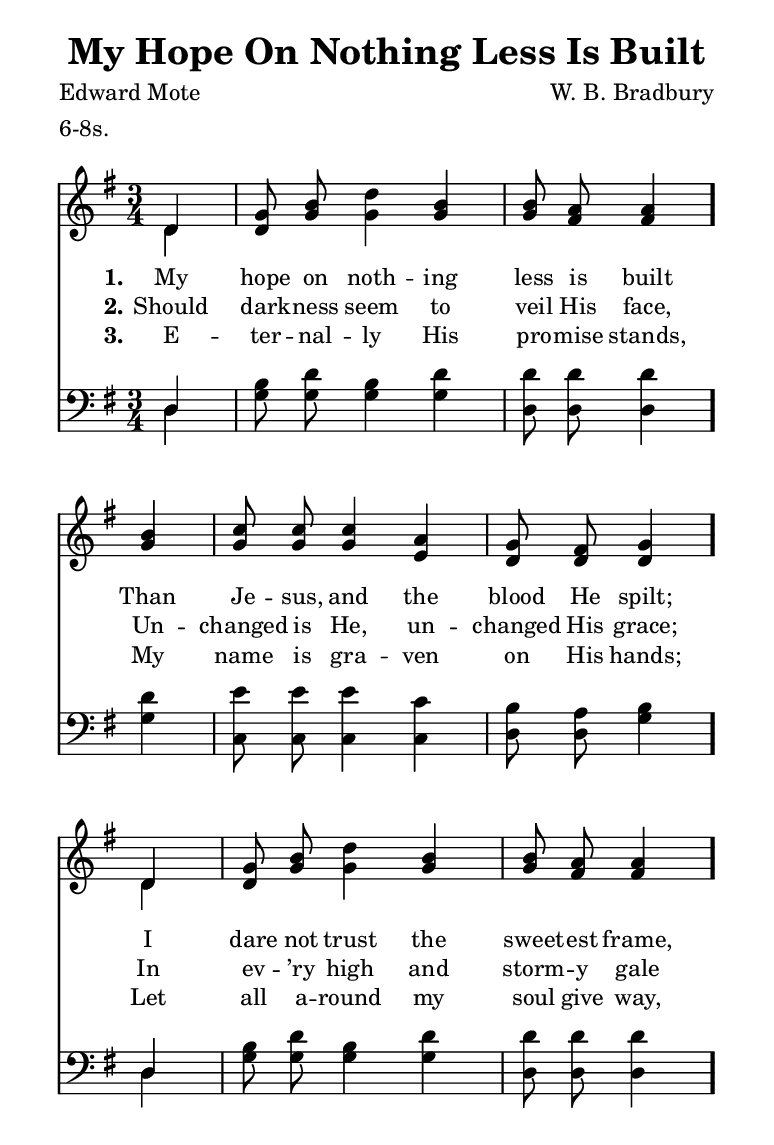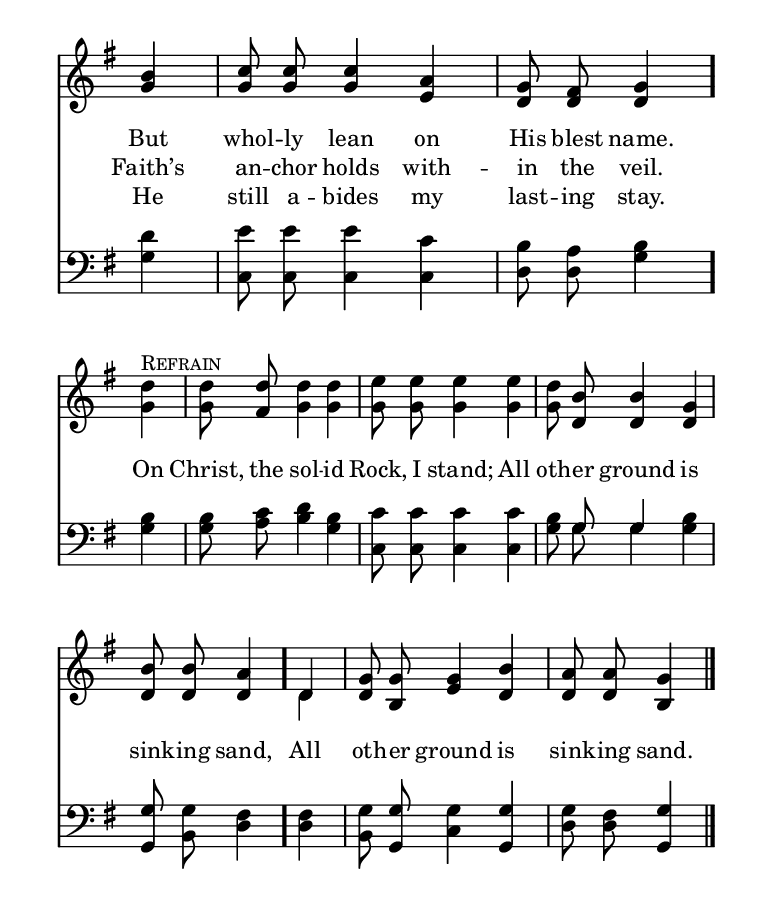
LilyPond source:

\include "common/global.ily"
\paper {
  \include "common/paper.ily"
  ragged-bottom = ##t
  ragged-last-bottom = ##t
  %systems-per-page = ##f
  page-count = ##f
}

\header{
  hymnnumber = "7"
  title = "My Hope On Nothing Less Is Built"
  tunename = "Foundation"
  meter = "6-8s."
  poet = "Edward Mote"
  composer = "W. B. Bradbury"
  %copyright = ""
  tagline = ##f
}

patternA = { c4 | c8 c8 c4 c4 | c8 c8 c4 } % all phrases

global = {
  \include "common/overrides.ily"
  \override Staff.TimeSignature.style = #'numbered
  \time 3/4
  \once \override Score.MetronomeMark.transparent = ##t
  \tempo 4 = 66
  \key g \major
  \partial 4
  \autoBeamOff
}

notesSoprano = {
\global
\relative c' {

  \changePitch \patternA { d  | g b d b | b a a   } \bar "."
  \changePitch \patternA { b  | c c c a | g fis g } \bar "."
  \changePitch \patternA { d  | g b d b | b a a   } \bar "."
  \changePitch \patternA { b  | c c c a | g fis g } \bar "."

  << s^\markup { \small \caps "Refrain" }
  \changePitch \patternA { d' | d d d d | e e e   } \bar "." >>
  \changePitch \patternA { e  | d b b g | b b a   } \bar "."
  \changePitch \patternA { d, | g g g b | a a g   } \bar "|."

}
}

notesAlto = {
\global
\relative e' {

  \changePitch \patternA { d | d g g g   | g fis fis }
  \changePitch \patternA { g | g g g e   | d d d     }
  \changePitch \patternA { d | d g g g   | g fis fis }
  \changePitch \patternA { g | g g g e   | d d d     }

  \changePitch \patternA { g | g fis g g | g g g     }
  \changePitch \patternA { g | g d d d   | d d d     }
  \changePitch \patternA { d | d b e d   | d d b     }

}
}

notesTenor = {
\global
\relative a, {


  \changePitch \patternA { d   | b' d b d | d d d   }
  \changePitch \patternA { d   | e e e c  | b a b   }
  \changePitch \patternA { d,  | b' d b d | d d d   }
  \changePitch \patternA { d   | e e e c  | b a b   }

  \changePitch \patternA { b   | b c d b  | c c c   }
  \changePitch \patternA { c   | b g g b  | g g fis }
  \changePitch \patternA { fis | g g g g  | g fis g }

}
}

notesBass = {
\global
\relative f {


  \changePitch \patternA { d | g g g g  | d d d   }
  \changePitch \patternA { g | c, c c c | d d g   }
  \changePitch \patternA { d | g g g g  | d d d   }
  \changePitch \patternA { g | c, c c c | d d g   }

  \changePitch \patternA { g | g a b g  | c, c c  }
  \changePitch \patternA { c | g' g g g | g, b d  }
  \changePitch \patternA { d | b g c g  | d' d g, }

}
}

Refrain = \lyricmode {

  On Christ, the sol -- id Rock, I stand;
  All oth -- er ground is sink -- ing sand,
  All oth -- er ground is sink -- ing sand.

}

wordsA = \lyricmode {
\set stanza = "1."

  My hope on noth -- ing less is built
  Than Je -- sus, and the blood He spilt;
  I dare not trust the sweet -- est frame,
  But whol -- ly lean on His blest name.
}

wordsB = \lyricmode {
\set stanza = "2."

  Should dark -- ness seem to veil His face,
  Un -- changed is He, un -- changed His grace;
  In ev -- ’ry high and storm -- y gale
  Faith’s an -- chor holds with -- in the veil. \break
  \Refrain
}

wordsC = \lyricmode {
\set stanza = "3."

  E -- ter -- nal -- ly His pro -- mise stands,
  My name is gra -- ven on His hands;
  Let all a -- round my soul give way,
  He still a -- bides my last -- ing stay.
}


\score {
  \context ChoirStaff <<
    \context Staff = upper <<
      \set Staff.autoBeaming = ##f
      \set ChoirStaff.systemStartDelimiter = #'SystemStartBar
      \set ChoirStaff.printPartCombineTexts = ##f
      \partcombine #'(2 . 9) \notesSoprano \notesAlto
      \context NullVoice = sopranos { \voiceOne << \notesSoprano >> }
      \context NullVoice = altos { \voiceTwo << \notesAlto >> }
      \context Lyrics = one   \lyricsto sopranos \wordsA
      \context Lyrics = two   \lyricsto sopranos \wordsB
      \context Lyrics = three \lyricsto sopranos \wordsC
    >>
    \context Staff = men <<
      \set Staff.autoBeaming = ##f
      \clef bass
      \set ChoirStaff.printPartCombineTexts = ##f
      \partcombine #'(2 . 9) \notesTenor \notesBass
      \context NullVoice = tenors { \voiceOne << \notesTenor >> }
      \context NullVoice = basses { \voiceTwo << \notesBass >> }
    >>
  >>
  \layout {
    \include "common/layout.ily"
  }
  \midi{
    \include "common/midi.ily"
  }
}

\version "2.19.49"  % necessary for upgrading to future LilyPond versions.

% vi:set et ts=2 sw=2 ai nocindent syntax=lilypond:
